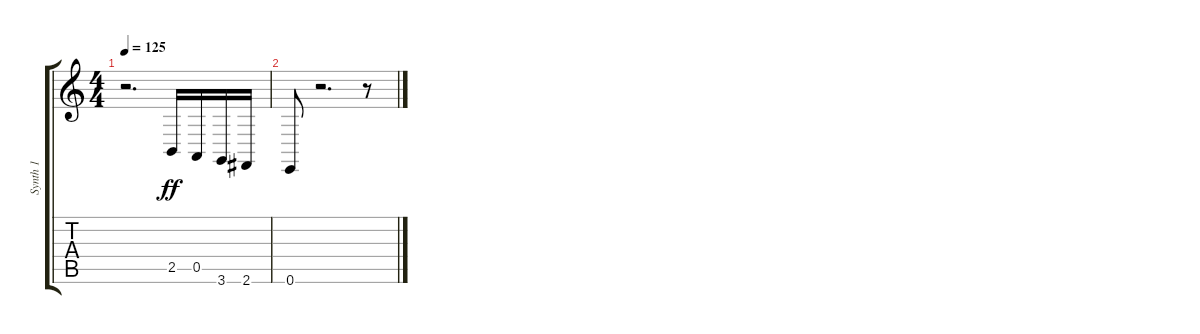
\track ("Synth 1" "Synth 1") {instrument baritonesax}
\staff {score tabs}
\tuning (E4 B3 G3 D3 A2 E2) {hide}
\ts (4 4)
\tempo 125
\clef g2
\ks c
r.2{d dy ff} 2.5.16 0.5.16 3.6.16 2.6.16 |
0.6.8 r.2{d} r.8
